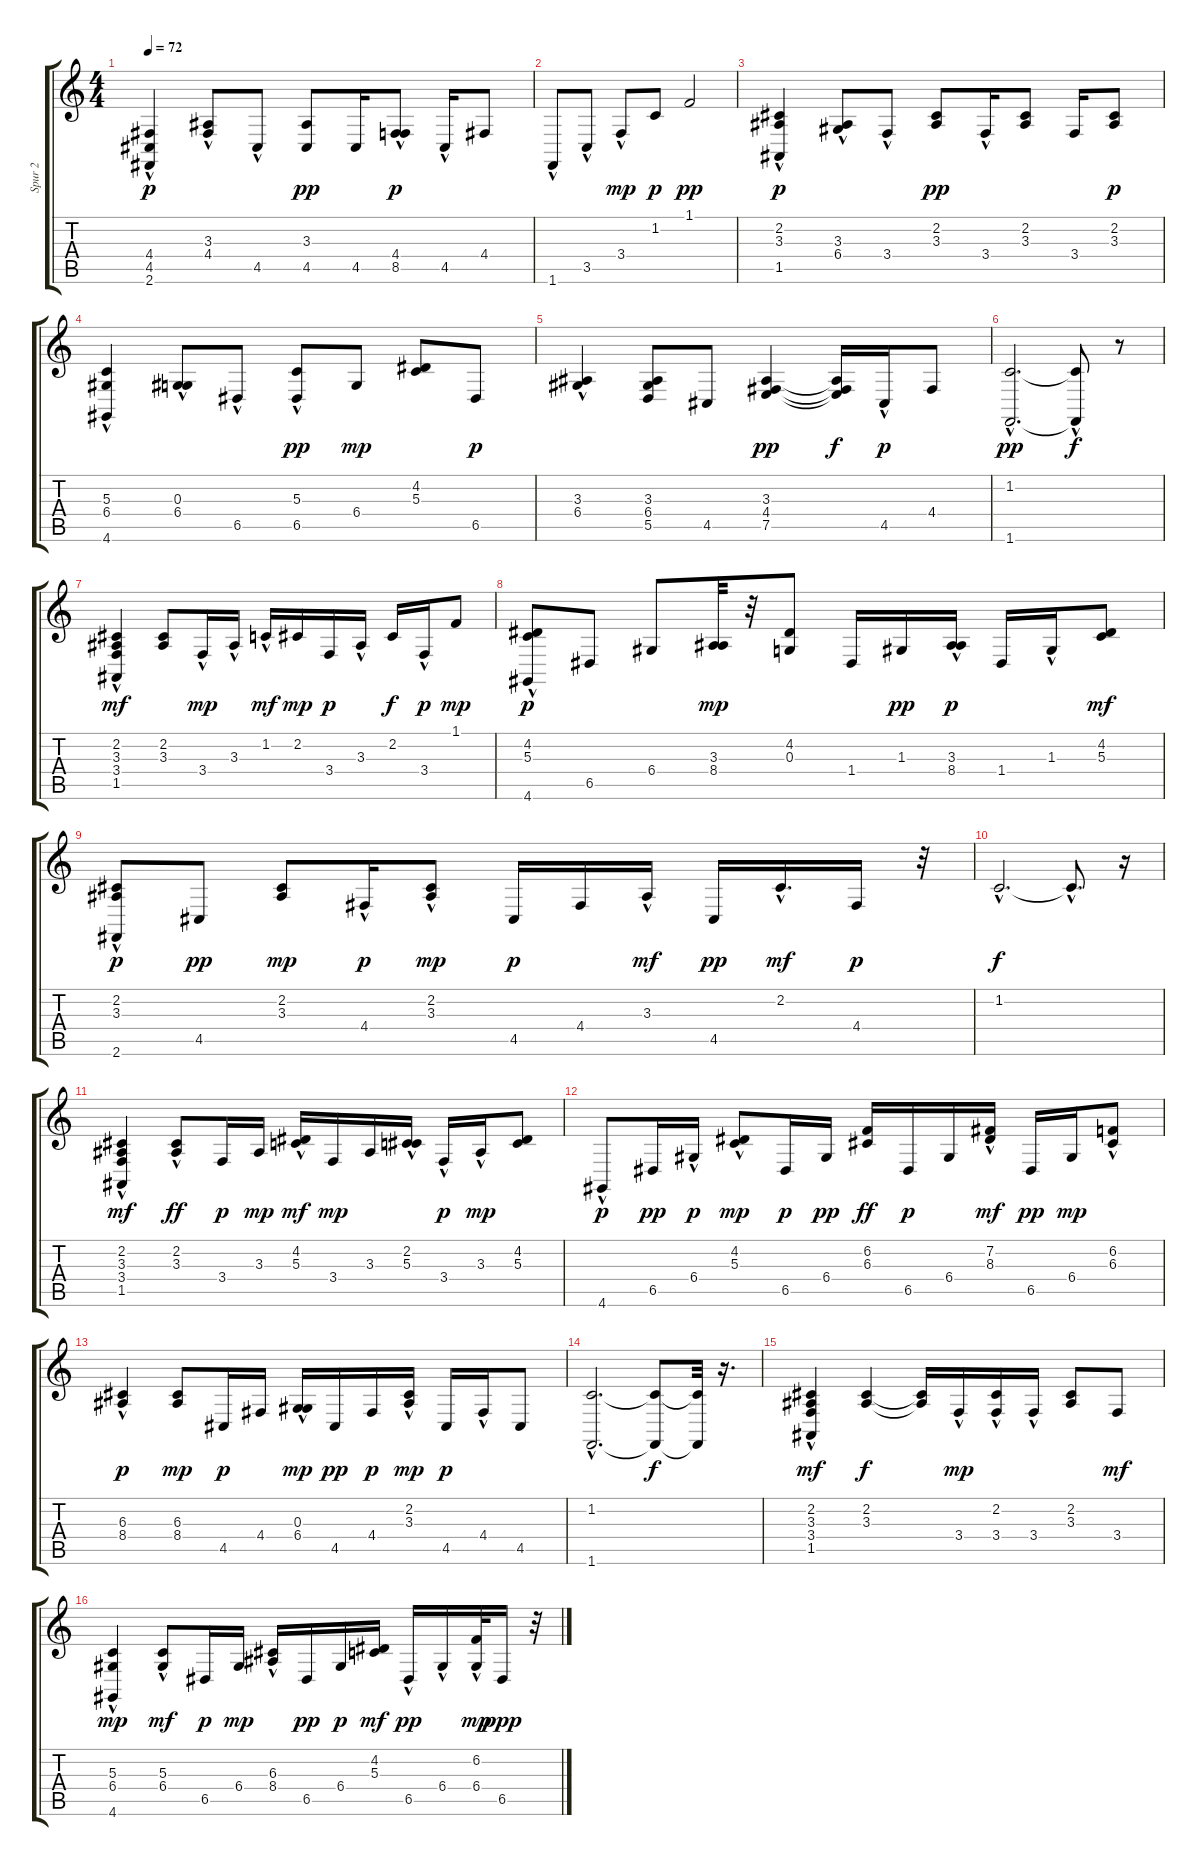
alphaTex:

\track ("Spur 2" "Spur 2") {instrument acousticgrandpiano}
\staff {score tabs}
\tuning (E4 B3 G3 D3 A2 E2) {hide}
\ts (4 4)
\tempo 72
\clef g2
\ks c
(4.4{hac} 4.5{hac} 2.6{hac}).4{dy p} (3.3 4.4{hac}).8 4.5{hac}.8 (3.3 4.5).8{dy pp} 4.5.16 (4.4 8.5{hac}).8{dy p} 4.5{hac}.16 4.4.8 |
1.6{hac}.8 3.5{hac}.8 3.4{hac}.8{dy mp} 1.2.8{dy p} 1.1.2{dy pp} |
(2.2{hac} 3.3{hac} 1.5{hac}).4{dy p} (3.3{hac} 6.4).8 3.4{hac}.8 (2.2 3.3).8{dy pp} 3.4{hac}.16 (2.2 3.3).8 3.4.16 (2.2 3.3).8{dy p} |
(5.3{hac} 6.4{hac} 4.6{hac}).4 (0.3{hac} 6.4{hac}).8 6.5{hac}.8 (5.3 6.5{hac}).8{dy pp} 6.4.8{dy mp} (4.2 5.3).8 6.5.8{dy p} |
(3.3{hac} 6.4{hac}).4 (3.3 6.4 5.5).8 4.5.8 (3.3 4.4 7.5).4{dy pp} (3.3{t} 4.4{t} 7.5{t}).16{dy f} 4.5{hac}.16{dy p} 4.4.8 |
(1.2{hac} 1.6{hac}).2{d dy pp} (1.2{t} 1.6{hac t}).8{dy f} r.8 |
(2.2{hac} 3.3{hac} 3.4 1.5{hac}).4{dy mf} (2.2 3.3).8 3.4{hac}.16{dy mp} 3.3{hac}.16 1.2{hac}.16{dy mf} 2.2.16{dy mp} 3.4.16{dy p} 3.3{hac}.16 2.2.16{dy f} 3.4{hac}.16{dy p} 1.1.8{dy mp} |
(4.2{hac} 5.3{hac} 4.6{hac}).8{dy p} 6.5.8 6.4.8 (3.3 8.4).32{dy mp} r.32 (4.2 0.3).8 1.4.16 1.3.16{dy pp} (3.3{hac} 8.4{hac}).16{dy p} 1.4.16 1.3{hac}.16 (4.2 5.3).8{dy mf} |
(2.2{hac} 3.3{hac} 2.6{hac}).8{dy p} 4.5.8{dy pp} (2.2 3.3).8{dy mp} 4.4{hac}.16{dy p} (2.2{hac} 3.3).8{dy mp} 4.5.16{dy p} 4.4.16 3.3{hac}.16{dy mf} 4.5.16{dy pp} 2.2{hac}.16{d dy mf} 4.4.16{dy p} r.32 |
1.2{hac}.2{d dy f} 1.2{hac t}.8{d} r.16 |
(2.2{hac} 3.3{hac} 3.4{hac} 1.5{hac}).4{dy mf} (2.2 3.3{hac}).8{dy ff} 3.4.16{dy p} 3.3.16{dy mp} (4.2{hac} 5.3{hac}).16{dy mf} 3.4.16{dy mp} 3.3.16 (2.2{hac} 5.3{hac}).16 3.4{hac}.16{dy p} 3.3{hac}.16{dy mp} (4.2 5.3).8 |
4.6{hac}.8{dy p} 6.5.16{dy pp} 6.4{hac}.16{dy p} (4.2{hac} 5.3).8{dy mp} 6.5.16{dy p} 6.4.16{dy pp} (6.2 6.3).16{dy ff} 6.5.16{dy p} 6.4.16 (7.2{hac} 8.3{hac}).16{dy mf} 6.5.16{dy pp} 6.4.16{dy mp} (6.2 6.3{hac}).8 |
(6.3{hac} 8.4{hac}).4{dy p} (6.3 8.4).8{dy mp} 4.5.16{dy p} 4.4.16 (0.3{hac} 6.4).16{dy mp} 4.5.16{dy pp} 4.4.16{dy p} (2.2 3.3{hac}).16{dy mp} 4.5.16{dy p} 4.4{hac}.16 4.5.8 |
(1.2{hac} 1.6{hac}).2{d} (1.2{t} 1.6{t}).8{dy f} (1.2{t} 1.6{t}).32 r.16{d} |
(2.2{hac} 3.3{hac} 3.4{hac} 1.5{hac}).4{dy mf} (2.2 3.3).4{dy f} (2.2{t} 3.3{t}).16 3.4{hac}.16{dy mp} (2.2{hac} 3.4{hac}).16 3.4{hac}.16 (2.2 3.3).8 3.4.8{dy mf} |
(5.3{hac} 6.4{hac} 4.6{hac}).4{dy mp} (5.3{hac} 6.4).8{dy mf} 6.5.16{dy p} 6.4.16{dy mp} (6.3 8.4{hac}).16 6.5.16{dy pp} 6.4.16{dy p} (4.2 5.3).16{dy mf} 6.5{hac}.16{dy pp} 6.4{hac}.16 (6.2 6.4{hac}).32{dy mp} 6.5.16{dy ppp} r.32
